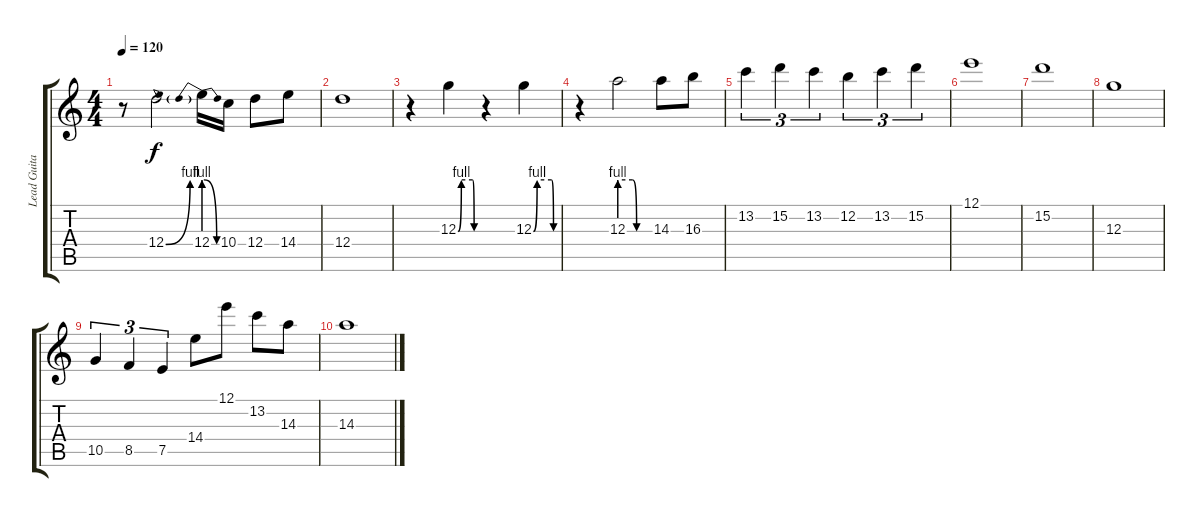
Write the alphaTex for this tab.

\track ("Lead Guitar" "Lead Guita") {instrument distortionguitar}
\staff {score tabs}
\tuning (E4 B3 G3 D3 A2 E2) {hide}
\ts (4 4)
\tempo 120
\clef g2
\ks c
r.8{dy f} 12.4{be (bend 0 0 60 4)}.2 12.4{be (prebendrelease 0 4 60 0)}.16 10.4.16 12.4.8 14.4.8 |
12.4.1{volume 12} |
r.4 12.3{be (custom 0 0 10 4 45 4 50 0 60 0)}.4 r.4 12.3{be (custom 0 0 9 4 45 4 50 0 60 0)}.4 |
r.4{volume 10} 12.3{be (custom 0 4 26 4 34 0 60 0)}.2 14.3.8 16.3.8 |
13.2.4{tu (3 2)} 15.2.4{tu (3 2)} 13.2.4{tu (3 2)} 12.2.4{tu (3 2)} 13.2.4{tu (3 2)} 15.2.4{tu (3 2)} |
12.1.1{volume 9} |
15.2.1 |
12.3.1{volume 8} |
10.5.4{tu (3 2)} 8.5.4{tu (3 2)} 7.5.4{tu (3 2)} 14.4.8 12.1.8 13.2.8 14.3.8 |
14.3.1{volume 7}
